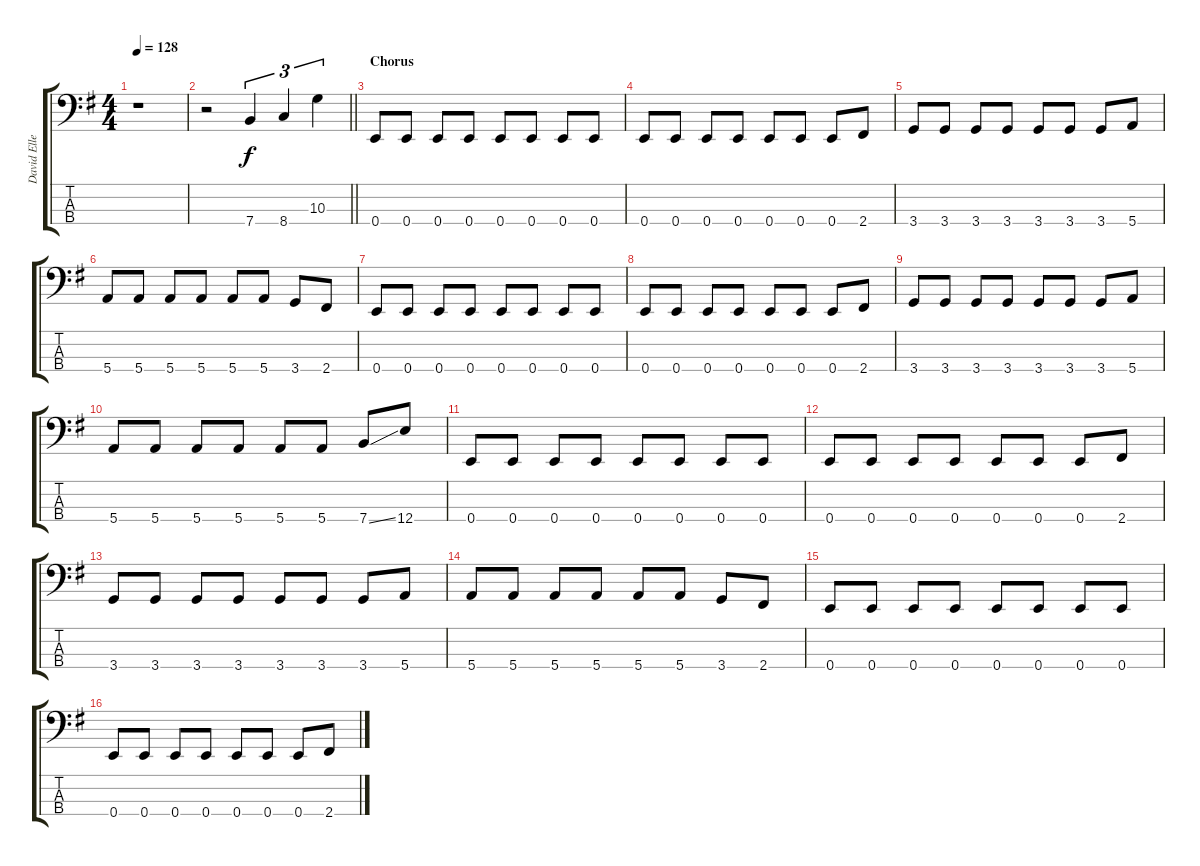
\track ("David Ellefson" "David Elle") {instrument electricbasspick}
\staff {score tabs}
\tuning (G2 D2 A1 E1) {hide}
\ts (4 4)
\tempo 128
\clef f4
\ks g
r.1{dy f} |
\barLineRight lightlight
r.2 7.4.4{tu (3 2)} 8.4.4{tu (3 2)} 10.3.4{tu (3 2)} |
\section ("" "Chorus")
0.4.8 0.4.8 0.4.8 0.4.8 0.4.8 0.4.8 0.4.8 0.4.8 |
0.4.8 0.4.8 0.4.8 0.4.8 0.4.8 0.4.8 0.4.8 2.4.8 |
3.4.8 3.4.8 3.4.8 3.4.8 3.4.8 3.4.8 3.4.8 5.4.8 |
5.4.8 5.4.8 5.4.8 5.4.8 5.4.8 5.4.8 3.4.8 2.4.8 |
0.4.8 0.4.8 0.4.8 0.4.8 0.4.8 0.4.8 0.4.8 0.4.8 |
0.4.8 0.4.8 0.4.8 0.4.8 0.4.8 0.4.8 0.4.8 2.4.8 |
3.4.8 3.4.8 3.4.8 3.4.8 3.4.8 3.4.8 3.4.8 5.4.8 |
5.4.8 5.4.8 5.4.8 5.4.8 5.4.8 5.4.8 7.4{ss}.8 12.4.8 |
0.4.8 0.4.8 0.4.8 0.4.8 0.4.8 0.4.8 0.4.8 0.4.8 |
0.4.8 0.4.8 0.4.8 0.4.8 0.4.8 0.4.8 0.4.8 2.4.8 |
3.4.8 3.4.8 3.4.8 3.4.8 3.4.8 3.4.8 3.4.8 5.4.8 |
5.4.8 5.4.8 5.4.8 5.4.8 5.4.8 5.4.8 3.4.8 2.4.8 |
0.4.8 0.4.8 0.4.8 0.4.8 0.4.8 0.4.8 0.4.8 0.4.8 |
0.4.8 0.4.8 0.4.8 0.4.8 0.4.8 0.4.8 0.4.8 2.4.8
